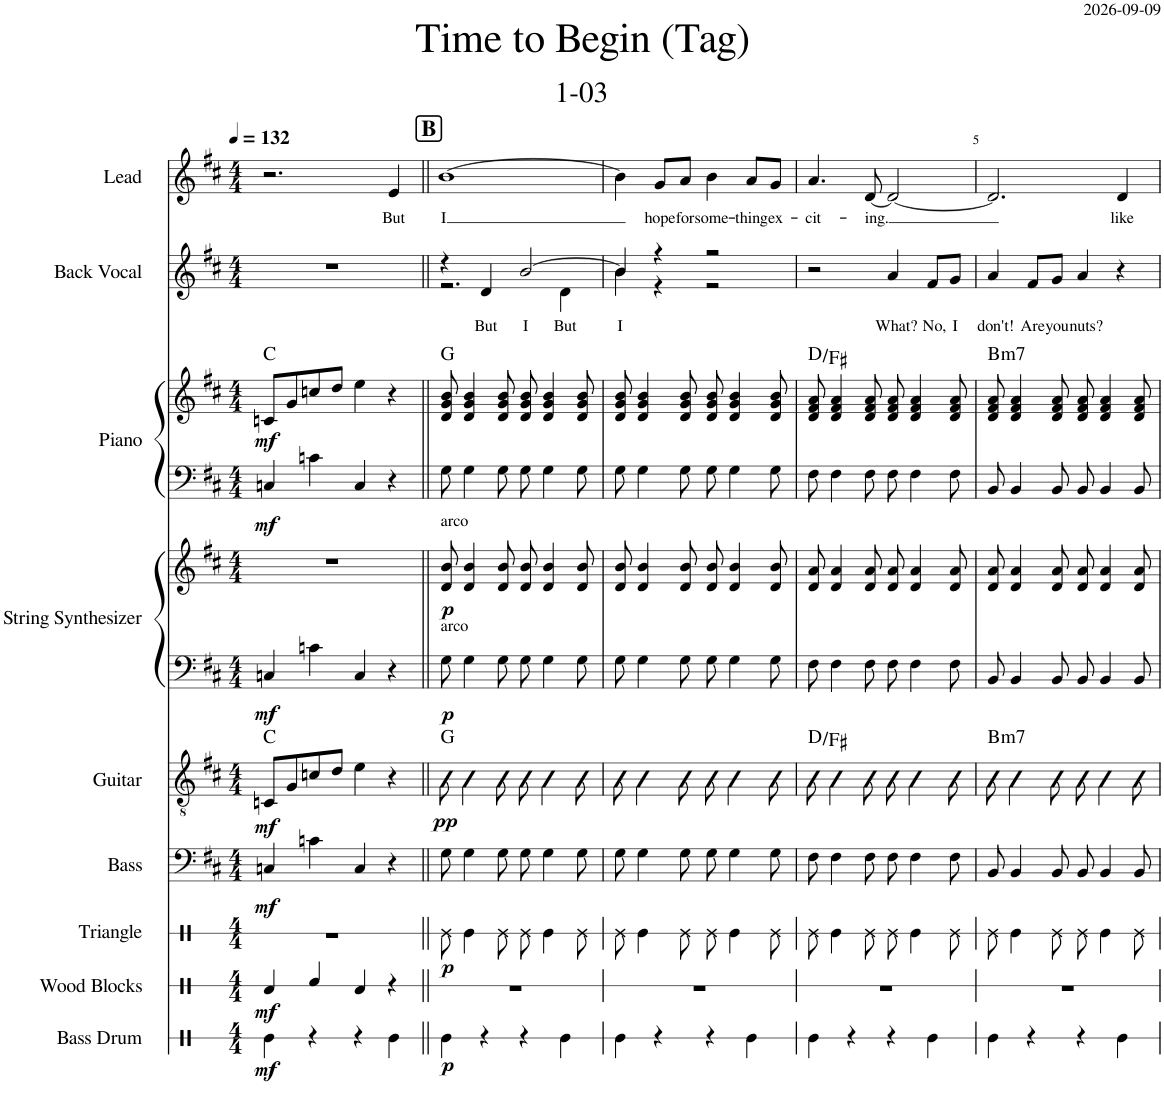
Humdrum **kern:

**kern	**dynam	**kern	**dynam	**kern	**dynam	**kern	**dynam	**kern	**dynam	**harte	**kern	**kern	**dynam	**kern	**kern	**dynam	**harte	**kern	**text	**kern	**text
*part9	*part9	*part8	*part8	*part7	*part7	*part6	*part6	*part5	*part5	*part5	*part4	*part4	*part4	*part3	*part3	*part3	*part3	*part2	*part2	*part1	*part1
*staff11	*staff11	*staff10	*staff10	*staff9	*staff9	*staff8	*staff8	*staff7	*staff7	*	*staff6	*staff5	*staff5/6	*staff4	*staff3	*staff3/4	*	*staff2	*staff2	*staff1	*staff1
*I"Bass Drum	*	*I"Wood Blocks	*	*I"Triangle	*	*I"Bass	*	*I"Guitar	*	*	*I"String Synthesizer	*	*	*I"Piano	*	*	*	*I"Back Vocal	*	*I"Lead	*
*I'B. Dr.	*	*I'Wd. Bl.	*	*I'Trgl.	*	*I'Bass	*	*I'Guit.	*	*	*I'Synth.	*	*	*I'Pno.	*	*	*	*I'Bk.	*	*I'Ld.	*
*stria1	*	*stria1	*	*stria1	*	*	*	*	*	*	*	*	*	*	*	*	*	*	*	*	*
*clefX	*	*clefX	*	*clefX	*	*clefF4	*	*clefGv2	*	*	*clefF4	*clefG2	*	*clefF4	*clefG2	*	*	*clefG2	*	*clefG2	*
*	*	*	*	*	*	*Trd7c12	*	*	*	*	*	*	*	*	*	*	*	*	*	*	*
*k[]	*	*k[]	*	*k[]	*	*k[f#c#]	*	*k[f#c#]	*	*	*k[f#c#]	*k[f#c#]	*	*k[f#c#]	*k[f#c#]	*	*	*k[f#c#]	*	*k[f#c#]	*
*M4/4	*	*M4/4	*	*M4/4	*	*M4/4	*	*M4/4	*	*	*M4/4	*M4/4	*	*M4/4	*M4/4	*	*	*M4/4	*	*M4/4	*
*MM132	*	*MM132	*	*MM132	*	*MM132	*	*MM132	*	*	*MM132	*MM132	*	*MM132	*MM132	*	*	*MM132	*	*MM132	*
=1	=1	=1	=1	=1	=1	=1	=1	=1	=1	=1	=1	=1	=1	=1	=1	=1	=1	=1	=1	=1	=1
!	!LO:DY:b	!	!LO:DY:b	!	!	!	!LO:DY:b	!	!LO:DY:b	!	!	!	!LO:DY:b=2	!	!	!LO:DY:b=2	!	!	!	!	!
!	!	!	!	!	!	!	!	!	!	!	!	!	!	!	!	!LO:DY:n=1:b	!	!	!	!	!
4Re\	mf	4Rd/	mf	1r	.	4Cn/	mf	8Cn/L	mf	C:maj	4Cn/	1r	mf	4Cn/	8cn/L	mf mf	C:maj	1r	.	2.r	.
.	.	.	.	.	.	.	.	8G/	.	.	.	.	.	.	8g/	.	.	.	.	.	.
4r	.	4Rf/	.	.	.	4cn\	.	8cn/	.	.	4cn\	.	.	4cn\	8ccn/	.	.	.	.	.	.
.	.	.	.	.	.	.	.	8d/J	.	.	.	.	.	.	8dd/J	.	.	.	.	.	.
4r	.	4Rd/	.	.	.	4C/	.	4e\	.	.	4C/	.	.	4C/	4ee\	.	.	.	.	.	.
!	!	!	!	!	!	!	!	!	!	!	!	!	!	!	!	!	!	!	!	!	!LO:LY:b
4Re\	.	4r	.	.	.	4r	.	4r	.	.	4r	.	.	4r	4r	.	.	.	.	4e/	But
!!LO:REH:place=s1:a:B:cj:fs=14:t=B
=2||	=2||	=2||	=2||	=2||	=2||	=2||	=2||	=2||	=2||	=2||	=2||	=2||	=2||	=2||	=2||	=2||	=2||	=2||	=2||	=2||	=2||
*	*	*	*	*	*	*	*	*	*	*	*	*	*	*	*	*	*	*^	*	*	*
!	!	!	!	!	!	!	!	!	!	!	!	!LO:TX:a:t=arco	!	!	!	!	!	!	!	!	!	!
!	!	!	!	!	!	!	!	!	!	!	!LO:TX:a:t=arco	!	!	!	!	!	!	!	!	!	!	!
!	!LO:DY:b	!	!	!	!LO:DY:b	!	!	!	!LO:DY:b	!	!	!	!LO:DY:b=2	!	!	!	!	!	!	!	!	!LO:LY:b
!	!	!	!	!	!	!	!	!	!	!	!	!	!LO:DY:n=1:b	!	!	!	!	!	!	!	!	!
4Re\	p	1r	.	8Re\	p	8G\	.	8D\ 8B\	pp	G:maj	8G\	8d/ 8b/	p p	8G\	8d/ 8g/ 8b/	.	G:maj	4r	2.r	.	[1b	I
.	.	.	.	4Re\	.	4G\	.	4D\ 4B\	.	.	4G\	4d/ 4b/	.	4G\	4d/ 4g/ 4b/	.	.	.	.	.	.	.
!	!	!	!	!	!	!	!	!	!	!	!	!	!	!	!	!	!	!	!	!LO:LY:b	!	!
4r	.	.	.	.	.	.	.	.	.	.	.	.	.	.	.	.	.	4d/	.	But	.	.
.	.	.	.	8Re\	.	8G\	.	8D\ 8B\	.	.	8G\	8d/ 8b/	.	8G\	8d/ 8g/ 8b/	.	.	.	.	.	.	.
!	!	!	!	!	!	!	!	!	!	!	!	!	!	!	!	!	!	!	!	!LO:LY:b	!	!
4r	.	.	.	8Re\	.	8G\	.	8D\ 8B\	.	.	8G\	8d/ 8b/	.	8G\	8d/ 8g/ 8b/	.	.	[2b/	.	I	.	.
.	.	.	.	4Re\	.	4G\	.	4D\ 4B\	.	.	4G\	4d/ 4b/	.	4G\	4d/ 4g/ 4b/	.	.	.	.	.	.	.
!	!	!	!	!	!	!	!	!	!	!	!	!	!	!	!	!	!	!	!	!LO:LY:b	!	!
4Re\	.	.	.	.	.	.	.	.	.	.	.	.	.	.	.	.	.	.	4d\	But	.	.
.	.	.	.	8Re\	.	8G\	.	8D\ 8B\	.	.	8G\	8d/ 8b/	.	8G\	8d/ 8g/ 8b/	.	.	.	.	.	.	.
=3	=3	=3	=3	=3	=3	=3	=3	=3	=3	=3	=3	=3	=3	=3	=3	=3	=3	=3	=3	=3	=3	=3
!	!	!	!	!	!	!	!	!	!	!	!	!	!	!	!	!	!	!	!	!LO:LY:b	!	!
4Re\	.	1r	.	8Re\	.	8G\	.	8D\ 8B\	.	.	8G\	8d/ 8b/	.	8G\	8d/ 8g/ 8b/	.	.	4b/]	4b\	I	4b\]	.
.	.	.	.	4Re\	.	4G\	.	4D\ 4B\	.	.	4G\	4d/ 4b/	.	4G\	4d/ 4g/ 4b/	.	.	.	.	.	.	.
!	!	!	!	!	!	!	!	!	!	!	!	!	!	!	!	!	!	!	!	!	!	!LO:LY:b
4r	.	.	.	.	.	.	.	.	.	.	.	.	.	.	.	.	.	4r	4r	.	8g/L	hope
!	!	!	!	!	!	!	!	!	!	!	!	!	!	!	!	!	!	!	!	!	!	!LO:LY:b
.	.	.	.	8Re\	.	8G\	.	8D\ 8B\	.	.	8G\	8d/ 8b/	.	8G\	8d/ 8g/ 8b/	.	.	.	.	.	8a/J	for
!	!	!	!	!	!	!	!	!	!	!	!	!	!	!	!	!	!	!	!	!	!	!LO:LY:b
4r	.	.	.	8Re\	.	8G\	.	8D\ 8B\	.	.	8G\	8d/ 8b/	.	8G\	8d/ 8g/ 8b/	.	.	2r	2r	.	4b\	some-
.	.	.	.	4Re\	.	4G\	.	4D\ 4B\	.	.	4G\	4d/ 4b/	.	4G\	4d/ 4g/ 4b/	.	.	.	.	.	.	.
!	!	!	!	!	!	!	!	!	!	!	!	!	!	!	!	!	!	!	!	!	!	!LO:LY:b
4Re\	.	.	.	.	.	.	.	.	.	.	.	.	.	.	.	.	.	.	.	.	8a/L	-thing
!	!	!	!	!	!	!	!	!	!	!	!	!	!	!	!	!	!	!	!	!	!	!LO:LY:b
.	.	.	.	8Re\	.	8G\	.	8D\ 8B\	.	.	8G\	8d/ 8b/	.	8G\	8d/ 8g/ 8b/	.	.	.	.	.	8g/J	ex-
*	*	*	*	*	*	*	*	*	*	*	*	*	*	*	*	*	*	*v	*v	*	*	*
=4	=4	=4	=4	=4	=4	=4	=4	=4	=4	=4	=4	=4	=4	=4	=4	=4	=4	=4	=4	=4	=4
!	!	!	!	!	!	!	!	!	!	!	!	!	!	!	!	!	!	!	!	!	!LO:LY:b
4Re\	.	1r	.	8Re\	.	8F#\	.	8D\ 8A\	.	D:maj/3	8F#\	8d/ 8a/	.	8F#\	8d/ 8f#/ 8a/	.	D:maj/3	2r	.	4.a/	-cit-
.	.	.	.	4Re\	.	4F#\	.	4D\ 4A\	.	.	4F#\	4d/ 4a/	.	4F#\	4d/ 4f#/ 4a/	.	.	.	.	.	.
4r	.	.	.	.	.	.	.	.	.	.	.	.	.	.	.	.	.	.	.	.	.
!	!	!	!	!	!	!	!	!	!	!	!	!	!	!	!	!	!	!	!	!	!LO:LY:b
.	.	.	.	8Re\	.	8F#\	.	8D\ 8A\	.	.	8F#\	8d/ 8a/	.	8F#\	8d/ 8f#/ 8a/	.	.	.	.	[8d/	-ing.
!	!	!	!	!	!	!	!	!	!	!	!	!	!	!	!	!	!	!	!LO:LY:b	!	!
4r	.	.	.	8Re\	.	8F#\	.	8D\ 8A\	.	.	8F#\	8d/ 8a/	.	8F#\	8d/ 8f#/ 8a/	.	.	4a/	What?	2d/_	.
.	.	.	.	4Re\	.	4F#\	.	4D\ 4A\	.	.	4F#\	4d/ 4a/	.	4F#\	4d/ 4f#/ 4a/	.	.	.	.	.	.
!	!	!	!	!	!	!	!	!	!	!	!	!	!	!	!	!	!	!	!LO:LY:b	!	!
4Re\	.	.	.	.	.	.	.	.	.	.	.	.	.	.	.	.	.	8f#/L	No,	.	.
!	!	!	!	!	!	!	!	!	!	!	!	!	!	!	!	!	!	!	!LO:LY:b	!	!
.	.	.	.	8Re\	.	8F#\	.	8D\ 8A\	.	.	8F#\	8d/ 8a/	.	8F#\	8d/ 8f#/ 8a/	.	.	8g/J	I	.	.
=5	=5	=5	=5	=5	=5	=5	=5	=5	=5	=5	=5	=5	=5	=5	=5	=5	=5	=5	=5	=5	=5
!	!	!	!	!	!	!	!	!	!	!LO:H:kt=m7	!	!	!	!	!	!	!LO:H:kt=m7	!	!LO:LY:b	!	!
4Re\	.	1r	.	8Re\	.	8BB/	.	8D\ 8A\	.	B:min7	8BB/	8d/ 8a/	.	8BB/	8d/ 8f#/ 8a/	.	B:min7	4a/	don't!	2.d/]	.
.	.	.	.	4Re\	.	4BB/	.	4D\ 4A\	.	.	4BB/	4d/ 4a/	.	4BB/	4d/ 4f#/ 4a/	.	.	.	.	.	.
!	!	!	!	!	!	!	!	!	!	!	!	!	!	!	!	!	!	!	!LO:LY:b	!	!
4r	.	.	.	.	.	.	.	.	.	.	.	.	.	.	.	.	.	8f#/L	Are	.	.
!	!	!	!	!	!	!	!	!	!	!	!	!	!	!	!	!	!	!	!LO:LY:b	!	!
.	.	.	.	8Re\	.	8BB/	.	8D\ 8A\	.	.	8BB/	8d/ 8a/	.	8BB/	8d/ 8f#/ 8a/	.	.	8g/J	you	.	.
!	!	!	!	!	!	!	!	!	!	!	!	!	!	!	!	!	!	!	!LO:LY:b	!	!
4r	.	.	.	8Re\	.	8BB/	.	8D\ 8A\	.	.	8BB/	8d/ 8a/	.	8BB/	8d/ 8f#/ 8a/	.	.	4a/	nuts?	.	.
.	.	.	.	4Re\	.	4BB/	.	4D\ 4A\	.	.	4BB/	4d/ 4a/	.	4BB/	4d/ 4f#/ 4a/	.	.	.	.	.	.
!	!	!	!	!	!	!	!	!	!	!	!	!	!	!	!	!	!	!	!	!	!LO:LY:b
4Re\	.	.	.	.	.	.	.	.	.	.	.	.	.	.	.	.	.	4r	.	4d/	like
.	.	.	.	8Re\	.	8BB/	.	8D\ 8A\	.	.	8BB/	8d/ 8a/	.	8BB/	8d/ 8f#/ 8a/	.	.	.	.	.	.
=	=	=	=	=	=	=	=	=	=	=	=	=	=	=	=	=	=	=	=	=	=
*-	*-	*-	*-	*-	*-	*-	*-	*-	*-	*-	*-	*-	*-	*-	*-	*-	*-	*-	*-	*-	*-
